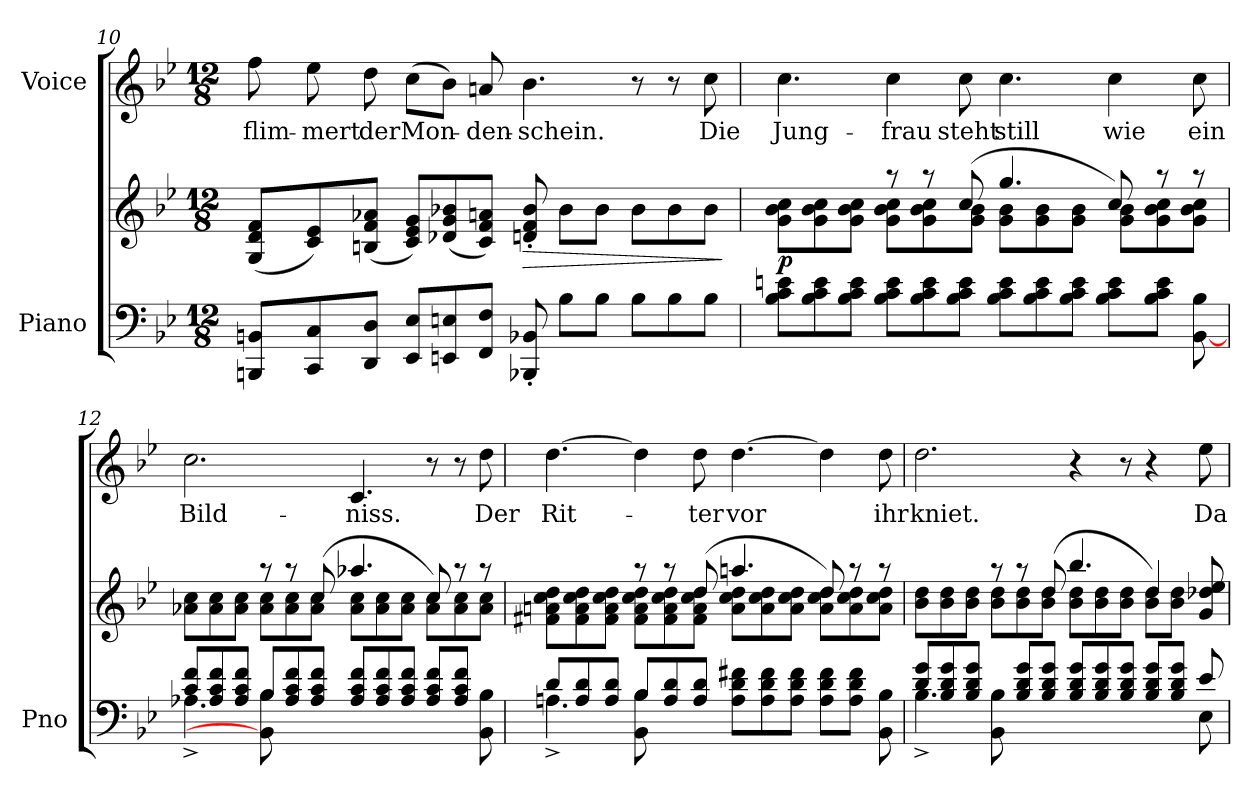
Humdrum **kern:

**kern	**kern	**dynam	**kern	**text
*part2	*part2	*part2	*part1	*part1
*staff3	*staff2	*staff2/3	*staff1	*staff1
*I"Piano	*	*	*I"Voice	*
*I'Pno	*	*	*	*
*clefF4	*clefG2	*	*clefG2	*
*k[b-e-]	*k[b-e-]	*	*k[b-e-]	*
*M12/8	*M12/8	*	*M12/8	*
=10	=10	=10	=10	=10
!	!	!	!	!LO:LY:b
8BBBn/ 8BBn/L	(>8G/ 8d/ 8f/L	.	8ff\	flim-
!	!	!	!	!LO:LY:b
8CC/ 8C/	8c/ 8e-/)	.	8ee-\	-mert
!	!	!	!	!LO:LY:b
8DD/ 8D/J	(>8Bn/ 8f/ 8a-X/J	.	8dd\	der
!	!	!	!	!LO:LY:b
8EE-/ 8E-/L	8c/ 8e-/ 8g/L)	.	(>8cc\L	Mon-
8EEn/ 8En/	(>8d-X/ 8g/ 8b-X/	.	8b-\J)	.
!	!	!	!	!LO:LY:b
8FF/ 8F/J	8c/ 8f/ 8an/J)	.	8an/	-den-
!	!	!LO:HP:b	!	!LO:LY:b
8BBB-X/' 8BB-X/'	8dn/' 8f/' 8b-/'	>	4.b-\	-schein.
8B-\L	8b-\L	.	.	.
8B-\J	8b-\J	.	.	.
8B-\L	8b-\L	.	8r	.
8B-\	8b-\	.	8r	.
!	!	!	!	!LO:LY:b
8B-\J	8b-\J	.	8cc\	Die
.	.	]	.	.
=11	=11	=11	=11	=11
*	*^	*	*	*
!	!	!	!LO:DY:b	!	!LO:LY:b
8B-\ 8c\ 8en\L	4.ryy	8g\ 8b-\ 8cc\L	p	4.cc\	Jung-
8B-\ 8c\ 8e\	.	8g\ 8b-\ 8cc\	.	.	.
8B-\ 8c\ 8e\J	.	8g\ 8b-\ 8cc\J	.	.	.
!	!	!	!	!	!LO:LY:b
8B-\ 8c\ 8e\L	8r	8g\ 8b-\ 8cc\L	.	4cc\	-frau
8B-\ 8c\ 8e\	8r	8g\ 8b-\ 8cc\	.	.	.
!	!	!	!	!	!LO:LY:b
8B-\ 8c\ 8e\J	(>8cc/	8g\ 8b-\J	.	8cc\	steht
!	!	!	!	!	!LO:LY:b
8B-\ 8c\ 8e\L	4.gg/	8g\ 8b-\L	.	4.cc\	still
8B-\ 8c\ 8e\	.	8g\ 8b-\	.	.	.
8B-\ 8c\ 8e\J	.	8g\ 8b-\J	.	.	.
!	!	!	!	!	!LO:LY:b
8B-\ 8c\ 8e\L	8cc/)	8g\ 8b-\L	.	4cc\	wie
8B-\ 8c\ 8e\J	8r	8g\ 8b-\ 8cc\	.	.	.
!	!	!	!	!	!LO:LY:b
[8BB-\ 8B-\	8r	8g\ 8b-\ 8cc\J	.	8cc\	ein
!!LO:LB:g=z
=12	=12	=12	=12	=12	=12
*^	*	*	*	*	*
!	!	!	!	!	!	!LO:LY:b
8c/ 8f/L	4.A-X^\	4.ryy	8a-X\ 8cc\L	.	2.cc\	Bild-
8A-/ 8c/ 8f/	.	.	8a-\ 8cc\	.	.	.
8A-/ 8c/ 8f/J	.	.	8a-\ 8cc\J	.	.	.
8B-/L	8BB-\] 8B-\	8r	8a-\ 8cc\L	.	.	.
8A-/ 8c/ 8f/	8ryy	8r	8a-\ 8cc\	.	.	.
8A-/ 8c/ 8f/J	8ryy	(>8cc/	8a-\ 8cc\J	.	.	.
!	!	!	!	!	!	!LO:LY:b
8A-/ 8c/ 8f/L	4ryy	4.aa-X/	8a-\ 8cc\L	.	4.c/	-niss.
8A-/ 8c/ 8f/	.	.	8a-\ 8cc\	.	.	.
8A-/ 8c/ 8f/J	8ryy	.	8a-\ 8cc\J	.	.	.
8A-/ 8c/ 8f/L	4ryy	8cc/)	8a-\ 8cc\L	.	8r	.
8A-/ 8c/ 8f/J	.	8r	8a-\ 8cc\	.	8r	.
!	!	!	!	!	!	!LO:LY:b
8ryy	8BB-\ 8B-\	8r	8a-\ 8cc\J	.	8dd\	Der
=13	=13	=13	=13	=13	=13	=13
!	!	!	!	!	!	!LO:LY:b
8d/L	4.An^\	4.ryy	8f#X\ 8an\ 8cc\ 8dd\L	.	[4.dd\	Rit-
8A/ 8d/	.	.	8f#\ 8a\ 8cc\ 8dd\	.	.	.
8A/ 8d/J	.	.	8f#\ 8a\ 8cc\ 8dd\J	.	.	.
8B-/L	8BB-\ 8B-\	8r	8f#\ 8a\ 8cc\ 8dd\L	.	4dd\]	.
8A/ 8d/	8ryy	8r	8f#\ 8a\ 8cc\ 8dd\	.	.	.
!	!	!	!	!	!	!LO:LY:b
8A/ 8d/J	8ryy	(>8dd/	8f#\ 8a\ 8cc\ 8dd\J	.	8dd\	-ter
!	!	!	!	!	!	!LO:LY:b
8A\ 8d\ 8f#X\L	4.rEEyy	4.aan/	8a\ 8cc\ 8dd\L	.	[4.dd\	vor
8A\ 8d\ 8f#\	.	.	8a\ 8cc\ 8dd\	.	.	.
8A\ 8d\ 8f#\J	.	.	8a\ 8cc\ 8dd\J	.	.	.
8A\ 8d\ 8f#\L	4rEEyy	8dd/)	8a\ 8cc\ 8dd\L	.	4dd\]	.
8A\ 8d\ 8f#\J	.	8r	8a\ 8cc\ 8dd\	.	.	.
!	!	!	!	!	!	!LO:LY:b
8ryy	8BB-\ 8B-\	8r	8a\ 8cc\ 8dd\J	.	8dd\	ihr
=14	=14	=14	=14	=14	=14	=14
!	!	!	!	!	!	!LO:LY:b
8d/ 8g/L	4.B-^\	4.ryy	8b-\ 8dd\L	.	2.dd\	kniet.
8B-/ 8d/ 8g/	.	.	8b-\ 8dd\	.	.	.
8B-/ 8d/ 8g/J	.	.	8b-\ 8dd\J	.	.	.
8ryy	8BB-\ 8B-\	8r	8b-\ 8dd\L	.	.	.
8B-/ 8d/ 8g/L	8ryy	8r	8b-\ 8dd\	.	.	.
8B-/ 8d/ 8g/J	8ryy	(>8dd/	8b-\ 8dd\J	.	.	.
8B-/ 8d/ 8g/L	4ryy	4.bb-/	8b-\ 8dd\L	.	4r	.
8B-/ 8d/ 8g/	.	.	8b-\ 8dd\	.	.	.
8B-/ 8d/ 8g/J	8ryy	.	8b-\ 8dd\J	.	8r	.
8B-/ 8d/ 8g/L	4ryy	4dd/)	8b-\ 8dd\L	.	4r	.
8B-/ 8d/ 8g/J	.	.	8b-\ 8dd\J	.	.	.
!	!	!	!	!	!	!LO:LY:b
8e-/	8E-\	8g/ 8dd-X/ 8ee-/	8rFyy	.	8ee-\	Da
*v	*v	*	*	*	*	*
*	*v	*v	*	*	*
=	=	=	=	=
*-	*-	*-	*-	*-
